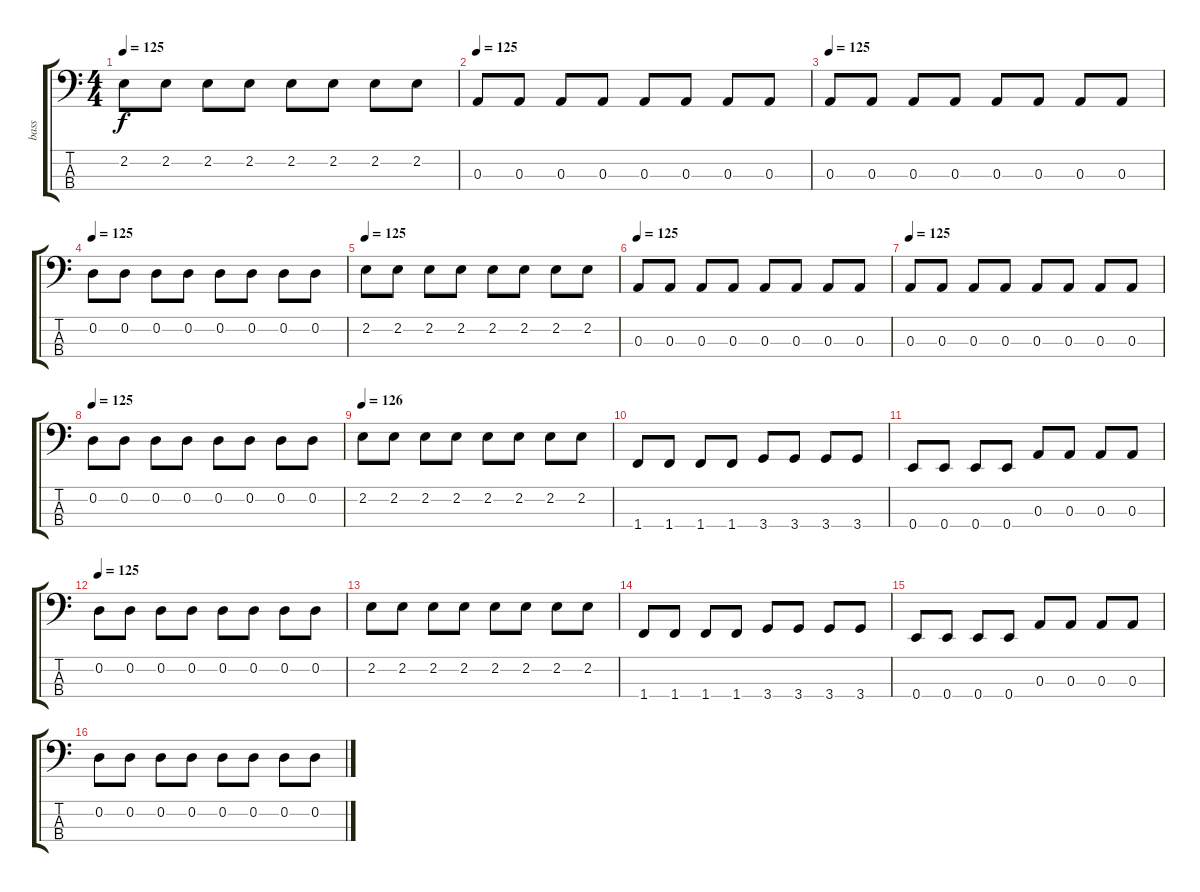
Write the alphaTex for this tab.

\track ("bass" "bass") {instrument electricbassfinger}
\staff {score tabs}
\tuning (G2 D2 A1 E1) {hide}
\ts (4 4)
\tempo 125
\clef f4
\ks c
2.2.8{dy f} 2.2.8 2.2.8 2.2.8 2.2.8 2.2.8 2.2.8 2.2.8 |
\tempo 125
0.3.8 0.3.8 0.3.8 0.3.8 0.3.8 0.3.8 0.3.8 0.3.8 |
\tempo 125
0.3.8 0.3.8 0.3.8 0.3.8 0.3.8 0.3.8 0.3.8 0.3.8 |
\tempo 125
0.2.8 0.2.8 0.2.8 0.2.8 0.2.8 0.2.8 0.2.8 0.2.8 |
\tempo 125
2.2.8 2.2.8 2.2.8 2.2.8 2.2.8 2.2.8 2.2.8 2.2.8 |
\tempo 125
0.3.8 0.3.8 0.3.8 0.3.8 0.3.8 0.3.8 0.3.8 0.3.8 |
\tempo 125
0.3.8 0.3.8 0.3.8 0.3.8 0.3.8 0.3.8 0.3.8 0.3.8 |
\tempo 125
0.2.8 0.2.8 0.2.8 0.2.8 0.2.8 0.2.8 0.2.8 0.2.8 |
\tempo 126
2.2.8 2.2.8 2.2.8 2.2.8 2.2.8 2.2.8 2.2.8 2.2.8 |
1.4.8 1.4.8 1.4.8 1.4.8 3.4.8 3.4.8 3.4.8 3.4.8 |
0.4.8 0.4.8 0.4.8 0.4.8 0.3.8 0.3.8 0.3.8 0.3.8 |
\tempo 125
0.2.8 0.2.8 0.2.8 0.2.8 0.2.8 0.2.8 0.2.8 0.2.8 |
2.2.8 2.2.8 2.2.8 2.2.8 2.2.8 2.2.8 2.2.8 2.2.8 |
1.4.8 1.4.8 1.4.8 1.4.8 3.4.8 3.4.8 3.4.8 3.4.8 |
0.4.8 0.4.8 0.4.8 0.4.8 0.3.8 0.3.8 0.3.8 0.3.8 |
0.2.8 0.2.8 0.2.8 0.2.8 0.2.8 0.2.8 0.2.8 0.2.8
